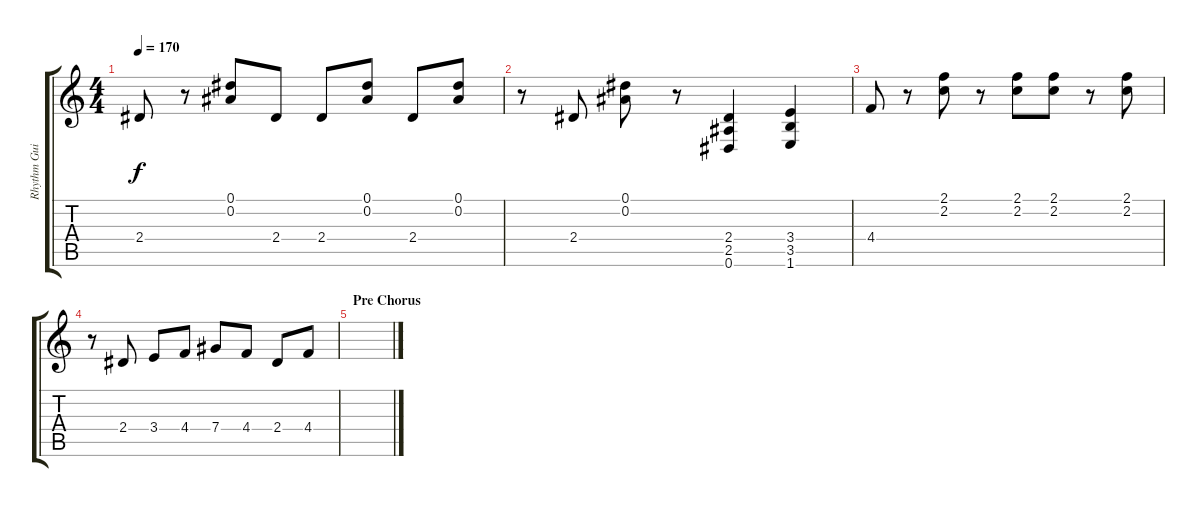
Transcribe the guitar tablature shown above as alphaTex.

\track ("Rhythm Guitar 2" "Rhythm Gui") {instrument distortionguitar}
\staff {score tabs}
\tuning (Eb4 Bb3 Gb3 Db3 Ab2 Eb2) {hide}
\ts (4 4)
\tempo 170
\clef g2
\ks c
2.4.8{dy f} r.8 (0.1 0.2).8 2.4.8 2.4.8 (0.1 0.2).8 2.4.8 (0.1 0.2).8 |
r.8 2.4.8 (0.1 0.2).8 r.8 (2.4 2.5 0.6).4 (3.4 3.5 1.6).4 |
4.4.8 r.8 (2.1 2.2).8 r.8 (2.1 2.2).8 (2.1 2.2).8 r.8 (2.1 2.2).8 |
r.8 2.4.8 3.4.8 4.4.8 7.4.8 4.4.8 2.4.8 4.4.8 |
\section ("" "Pre Chorus")
